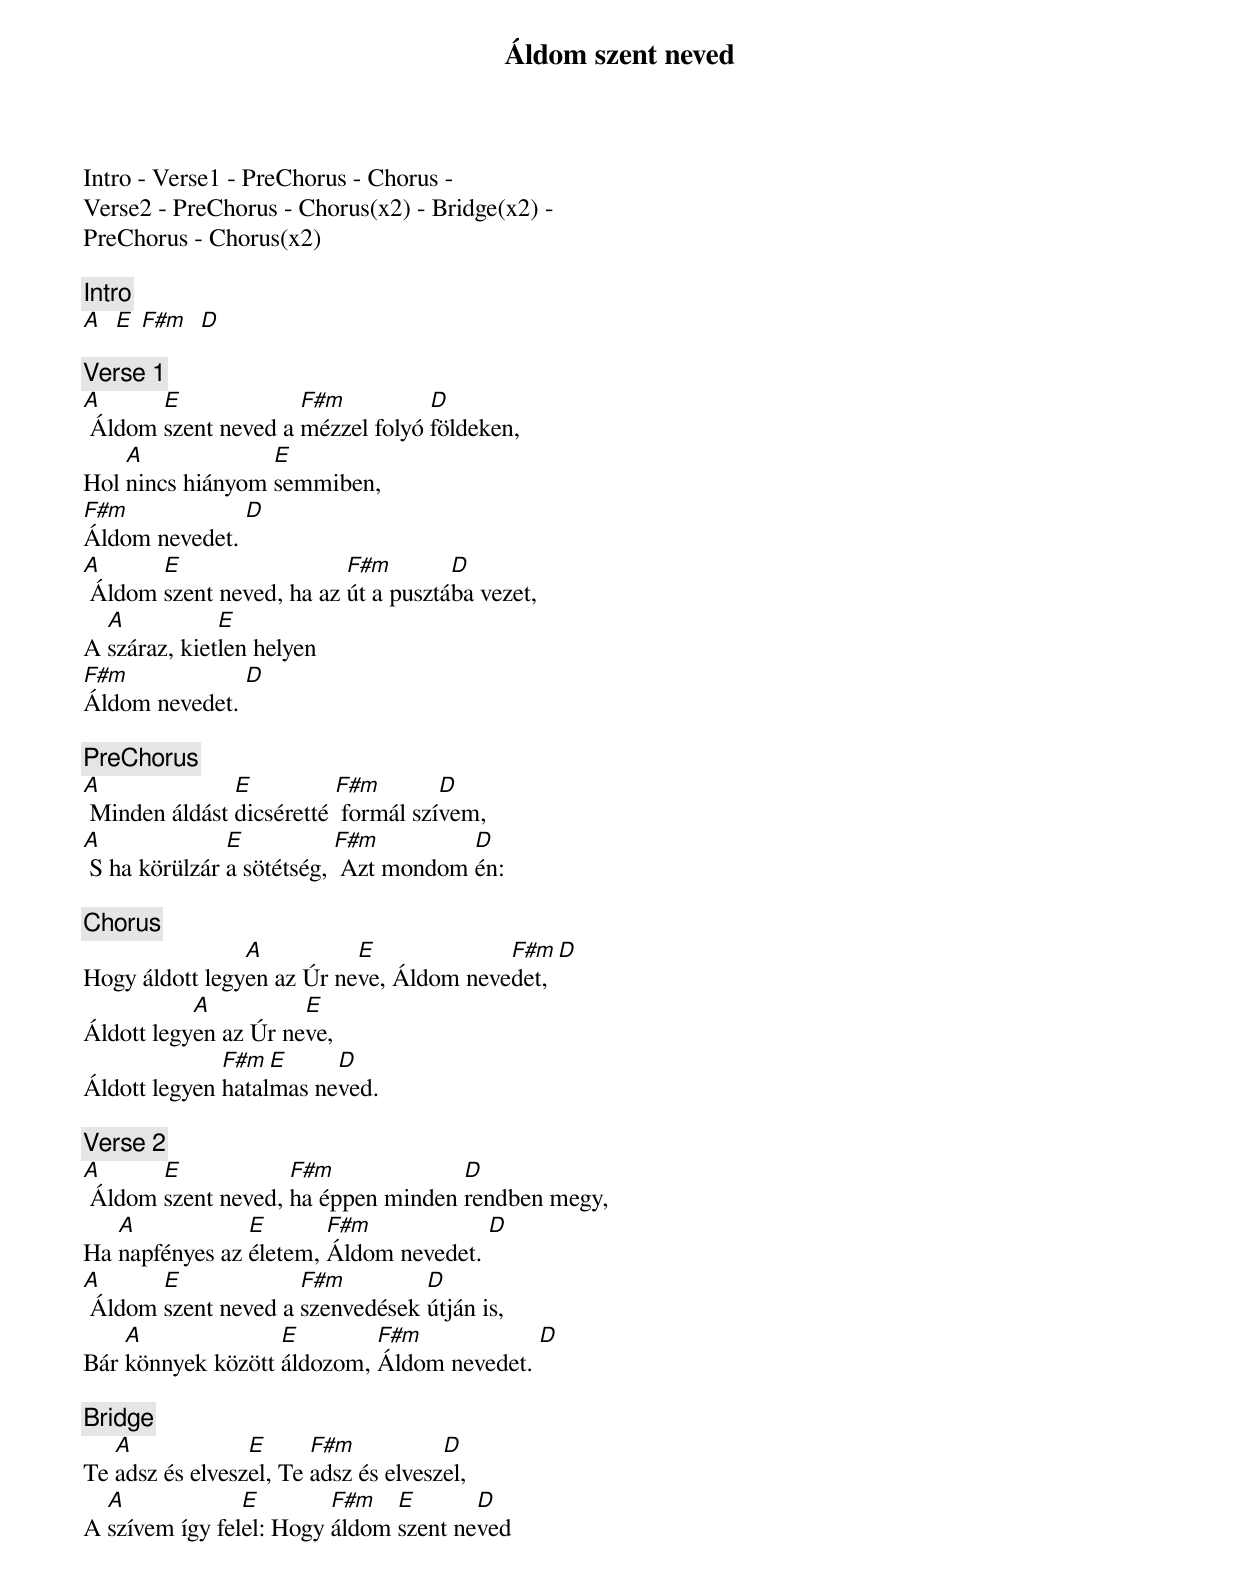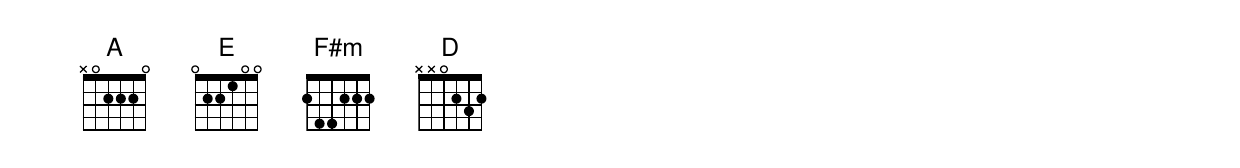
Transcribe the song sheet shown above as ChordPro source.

{title: Áldom szent neved}
{subtitle: }


Intro - Verse1 - PreChorus - Chorus -
Verse2 - PreChorus - Chorus(x2) - Bridge(x2) -
PreChorus - Chorus(x2)

{c:Intro}
[A]  [E] [F#m]  [D]

{c:Verse 1}
[A] Áldom [E]szent neved a [F#m]mézzel folyó [D]földeken,
Hol [A]nincs hiányom [E]semmiben,
[F#m]Áldom nevedet. [D]
[A] Áldom [E]szent neved, ha az [F#m]út a pusztá[D]ba vezet,
A [A]száraz, kiet[E]len helyen
[F#m]Áldom nevedet. [D]

{c:PreChorus}
[A] Minden áldást [E]dicséretté [F#m] formál szí[D]vem,
[A] S ha körülzár [E]a sötétség, [F#m] Azt mondom [D]én:

{c:Chorus}
Hogy áldott legy[A]en az Úr ne[E]ve, Áldom neve[F#m]det, [D]
Áldott legy[A]en az Úr ne[E]ve,
Áldott legyen [F#m]hatal[E]mas ne[D]ved.

{c:Verse 2}
[A] Áldom [E]szent neved, [F#m]ha éppen minden [D]rendben megy,
Ha [A]napfényes az [E]életem, [F#m]Áldom nevedet. [D]
[A] Áldom [E]szent neved a [F#m]szenvedések [D]útján is,
Bár [A]könnyek között [E]áldozom, [F#m]Áldom nevedet. [D]

{c:Bridge}
Te [A]adsz és elvesz[E]el, Te [F#m]adsz és elvesz[D]el,
A [A]szívem így fel[E]el: Hogy [F#m]áldom [E]szent ne[D]ved
